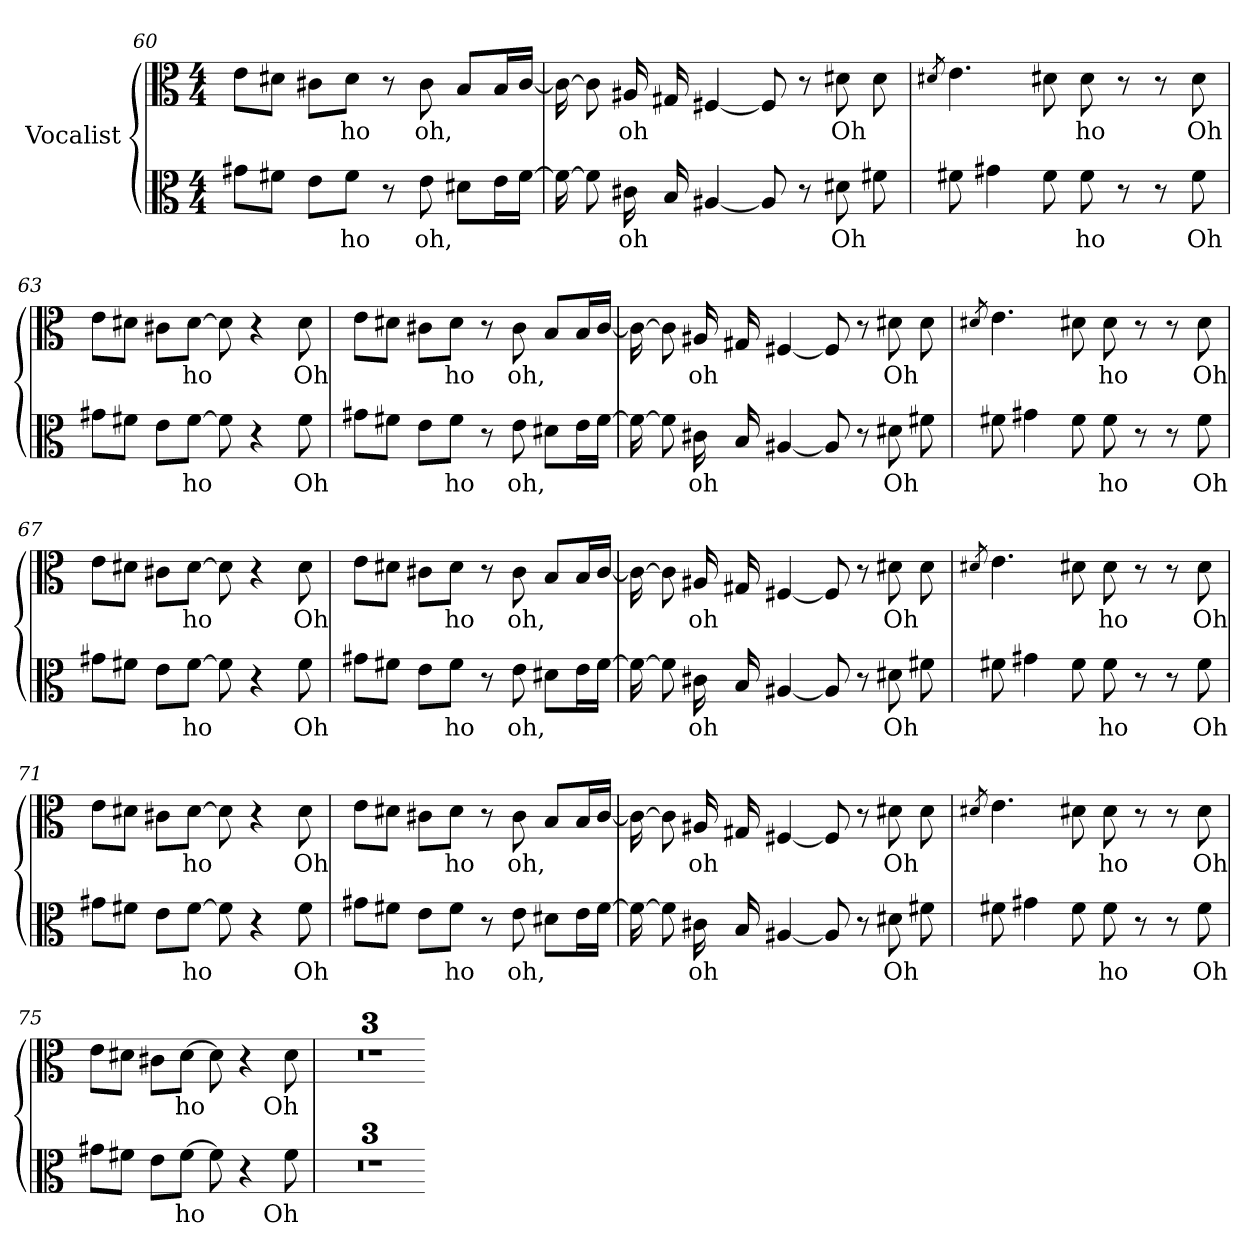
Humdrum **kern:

**kern	**text	**kern	**text
*part1	*part1	*part1	*part1
*staff2	*staff2	*staff1	*staff1
*I"Vocalist	*	*	*
*clefC3	*	*clefC3	*
*M4/4	*	*M4/4	*
=60	=60	=60	=60
8g#X\L	_	8e\L	_
8f#X\J	_	8d#X\J	_
8e\L	_	8c#X\L	_
8f#\J	ho	8d#\J	ho
8r	.	8r	.
8e	oh,	8c#	oh,
8d#X\L	_	8B/L	_
16e\L	_	16B/L	_
[16f#\JJ	_	[16c#/JJ	_
=61	=61	=61	=61
16f#_	.	16c#_	.
8f#]	_	8c#]	_
16c#X	oh	16A#X	oh
16B	_	16G#X	_
[4A#X	_	[4F#X	_
8A#]	_	8F#]	_
8r	.	8r	.
8d#X	Oh	8d#X	Oh
8f#X	_	8d#	_
=62	=62	=62	=62
.	.	8qd#X	_
8f#X	_	4.e	_
4g#X	_	.	.
8f#	_	8d#X	_
8f#	ho	8d#	ho
8r	.	8r	.
8r	.	8r	.
8f#	Oh	8d#	Oh
=63	=63	=63	=63
8g#X\L	_	8e\L	_
8f#X\J	_	8d#X\J	_
8e\L	_	8c#X\L	_
[8f#\J	ho	[8d#\J	ho
8f#]	_	8d#]	_
4r	.	4r	.
8f#	Oh	8d#	Oh
=64	=64	=64	=64
8g#X\L	_	8e\L	_
8f#X\J	_	8d#X\J	_
8e\L	_	8c#X\L	_
8f#\J	ho	8d#\J	ho
8r	.	8r	.
8e	oh,	8c#	oh,
8d#X\L	_	8B/L	_
16e\L	_	16B/L	_
[16f#\JJ	_	[16c#/JJ	_
=65	=65	=65	=65
16f#_	.	16c#_	.
8f#]	_	8c#]	_
16c#X	oh	16A#X	oh
16B	_	16G#X	_
[4A#X	_	[4F#X	_
8A#]	_	8F#]	_
8r	.	8r	.
8d#X	Oh	8d#X	Oh
8f#X	_	8d#	_
=66	=66	=66	=66
.	.	8qd#X	_
8f#X	_	4.e	_
4g#X	_	.	.
8f#	_	8d#X	_
8f#	ho	8d#	ho
8r	.	8r	.
8r	.	8r	.
8f#	Oh	8d#	Oh
=67	=67	=67	=67
8g#X\L	_	8e\L	_
8f#X\J	_	8d#X\J	_
8e\L	_	8c#X\L	_
[8f#\J	ho	[8d#\J	ho
8f#]	_	8d#]	_
4r	.	4r	.
8f#	Oh	8d#	Oh
=68	=68	=68	=68
8g#X\L	_	8e\L	_
8f#X\J	_	8d#X\J	_
8e\L	_	8c#X\L	_
8f#\J	ho	8d#\J	ho
8r	.	8r	.
8e	oh,	8c#	oh,
8d#X\L	_	8B/L	_
16e\L	_	16B/L	_
[16f#\JJ	_	[16c#/JJ	_
=69	=69	=69	=69
16f#_	.	16c#_	.
8f#]	_	8c#]	_
16c#X	oh	16A#X	oh
16B	_	16G#X	_
[4A#X	_	[4F#X	_
8A#]	_	8F#]	_
8r	.	8r	.
8d#X	Oh	8d#X	Oh
8f#X	_	8d#	_
=70	=70	=70	=70
.	.	8qd#X	_
8f#X	_	4.e	_
4g#X	_	.	.
8f#	_	8d#X	_
8f#	ho	8d#	ho
8r	.	8r	.
8r	.	8r	.
8f#	Oh	8d#	Oh
=71	=71	=71	=71
8g#X\L	_	8e\L	_
8f#X\J	_	8d#X\J	_
8e\L	_	8c#X\L	_
[8f#\J	ho	[8d#\J	ho
8f#]	_	8d#]	_
4r	.	4r	.
8f#	Oh	8d#	Oh
=72	=72	=72	=72
8g#X\L	_	8e\L	_
8f#X\J	_	8d#X\J	_
8e\L	_	8c#X\L	_
8f#\J	ho	8d#\J	ho
8r	.	8r	.
8e	oh,	8c#	oh,
8d#X\L	_	8B/L	_
16e\L	_	16B/L	_
[16f#\JJ	_	[16c#/JJ	_
=73	=73	=73	=73
16f#_	.	16c#_	.
8f#]	_	8c#]	_
16c#X	oh	16A#X	oh
16B	_	16G#X	_
[4A#X	_	[4F#X	_
8A#]	_	8F#]	_
8r	.	8r	.
8d#X	Oh	8d#X	Oh
8f#X	_	8d#	_
=74	=74	=74	=74
.	.	8qd#X	_
8f#X	_	4.e	_
4g#X	_	.	.
8f#	_	8d#X	_
8f#	ho	8d#	ho
8r	.	8r	.
8r	.	8r	.
8f#	Oh	8d#	Oh
=75	=75	=75	=75
8g#X\L	_	8e\L	_
8f#X\J	_	8d#X\J	_
8e\L	_	8c#X\L	_
[8f#\J	ho	[8d#\J	ho
8f#]	_	8d#]	_
4r	.	4r	.
8f#	Oh	8d#	Oh
=76	=76	=76	=76
1r	.	1r	.
=77	=77	=77	=77
1r	.	1r	.
=78	=78	=78	=78
1r	.	1r	.
=-	=-	=-	=-
*-	*-	*-	*-
